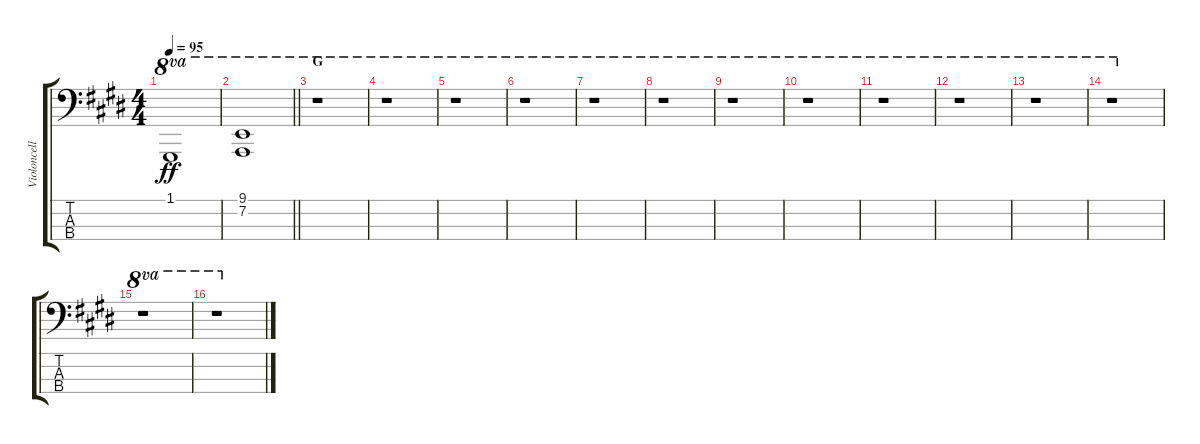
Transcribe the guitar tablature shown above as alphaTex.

\track ("Violoncello" "Violoncell") {instrument stringensemble1}
\staff {score tabs}
\tuning (G2 D2 A1 E1) {hide}
\ts (4 4)
\tempo 95
\clef f4
\ks e
1.1.1{ot 8va dy ff} |
\barLineRight lightlight
(9.1 7.2).1{ot 8va} |
\section ("" "G")
r.1{ot 8va} |
r.1{ot 8va} |
r.1{ot 8va} |
r.1{ot 8va} |
r.1{ot 8va} |
r.1{ot 8va} |
r.1{ot 8va} |
r.1{ot 8va} |
r.1{ot 8va} |
r.1{ot 8va} |
r.1{ot 8va} |
r.1{ot 8va} |
r.1{ot 8va} |
r.1{ot 8va}
